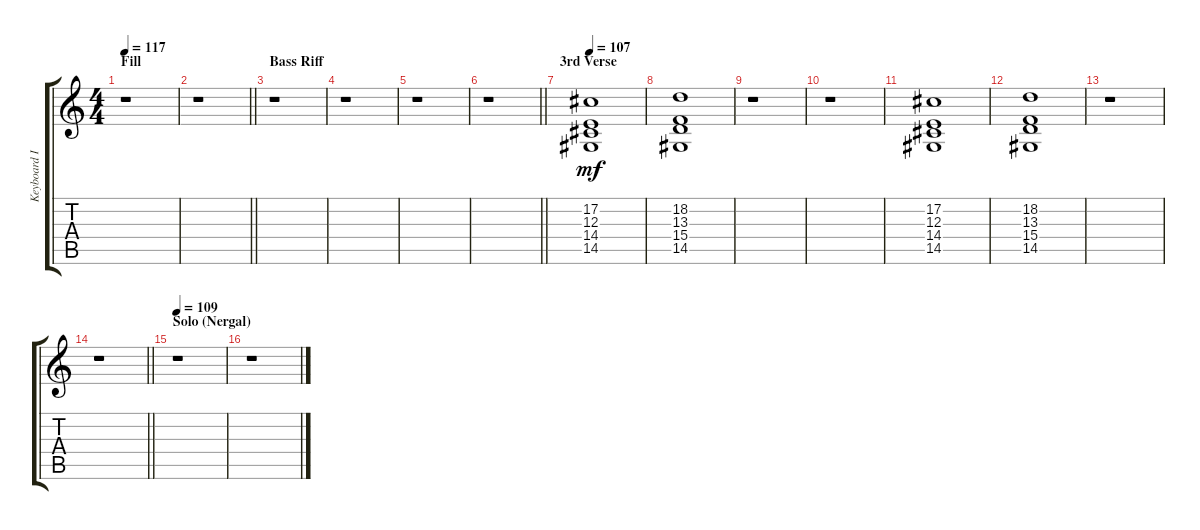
\track ("Keyboard III" "Keyboard I") {instrument choiraahs}
\staff {score tabs}
\tuning (Db4 Ab3 E3 B2 Gb2 Db2) {hide}
\ts (4 4)
\section ("" "Fill")
\tempo 117
\clef g2
\ks c
r.1{dy f} |
\barLineRight lightlight
r.1 |
\section ("" "Bass Riff")
r.1 |
r.1 |
r.1 |
\barLineRight lightlight
r.1 |
\section ("" "3rd Verse")
\tempo 107
(17.2 12.3 14.4 14.5).1{dy mf instrument choiraahs} |
(18.2 13.3 15.4 14.5).1 |
r.1 |
r.1 |
(17.2 12.3 14.4 14.5).1 |
(18.2 13.3 15.4 14.5).1 |
r.1 |
\barLineRight lightlight
r.1 |
\section ("" "Solo (Nergal)")
\tempo 109
r.1 |
r.1
